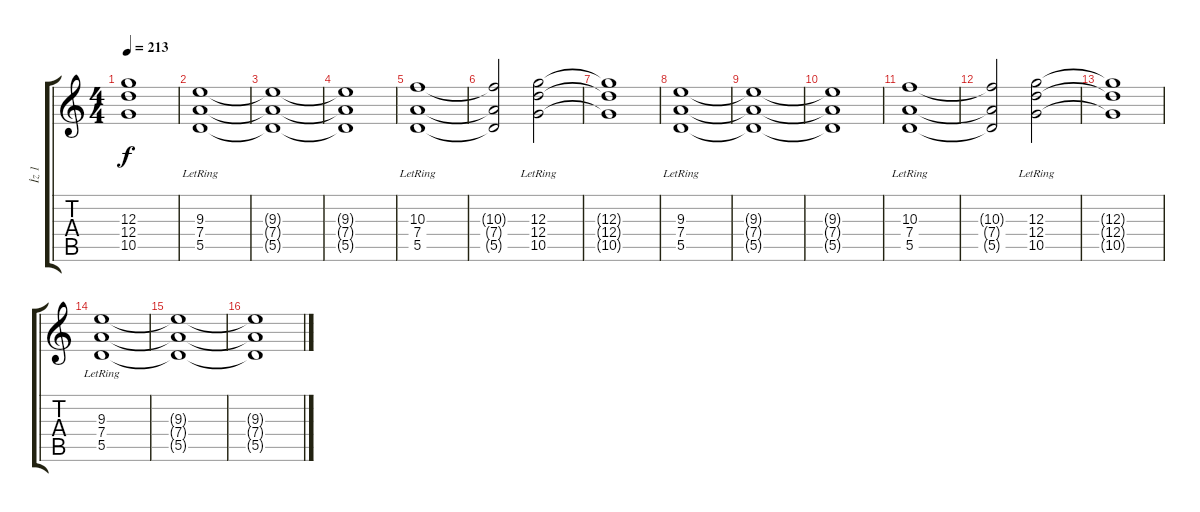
\track ("İz 1" "İz 1") {instrument overdrivenguitar}
\staff {score tabs}
\tuning (E4 B3 G3 D3 A2 E2) {hide}
\ts (4 4)
\tempo 213
\clef g2
\ks c
(12.3{t} 12.4{t} 10.5{t}).1{dy f} |
(9.3{lr} 7.4{lr} 5.5{lr}).1 |
(9.3{t} 7.4{t} 5.5{t}).1 |
(9.3{t} 7.4{t} 5.5{t}).1 |
(10.3{lr} 7.4{lr} 5.5{lr}).1 |
(10.3{t} 7.4{t} 5.5{t}).2 (12.3{lr} 12.4{lr} 10.5{lr}).2 |
(12.3{t} 12.4{t} 10.5{t}).1 |
(9.3{lr} 7.4{lr} 5.5{lr}).1 |
(9.3{t} 7.4{t} 5.5{t}).1 |
(9.3{t} 7.4{t} 5.5{t}).1 |
(10.3{lr} 7.4{lr} 5.5{lr}).1 |
(10.3{t} 7.4{t} 5.5{t}).2 (12.3{lr} 12.4{lr} 10.5{lr}).2 |
(12.3{t} 12.4{t} 10.5{t}).1 |
(9.3{lr} 7.4{lr} 5.5{lr}).1 |
(9.3{t} 7.4{t} 5.5{t}).1 |
(9.3{t} 7.4{t} 5.5{t}).1
